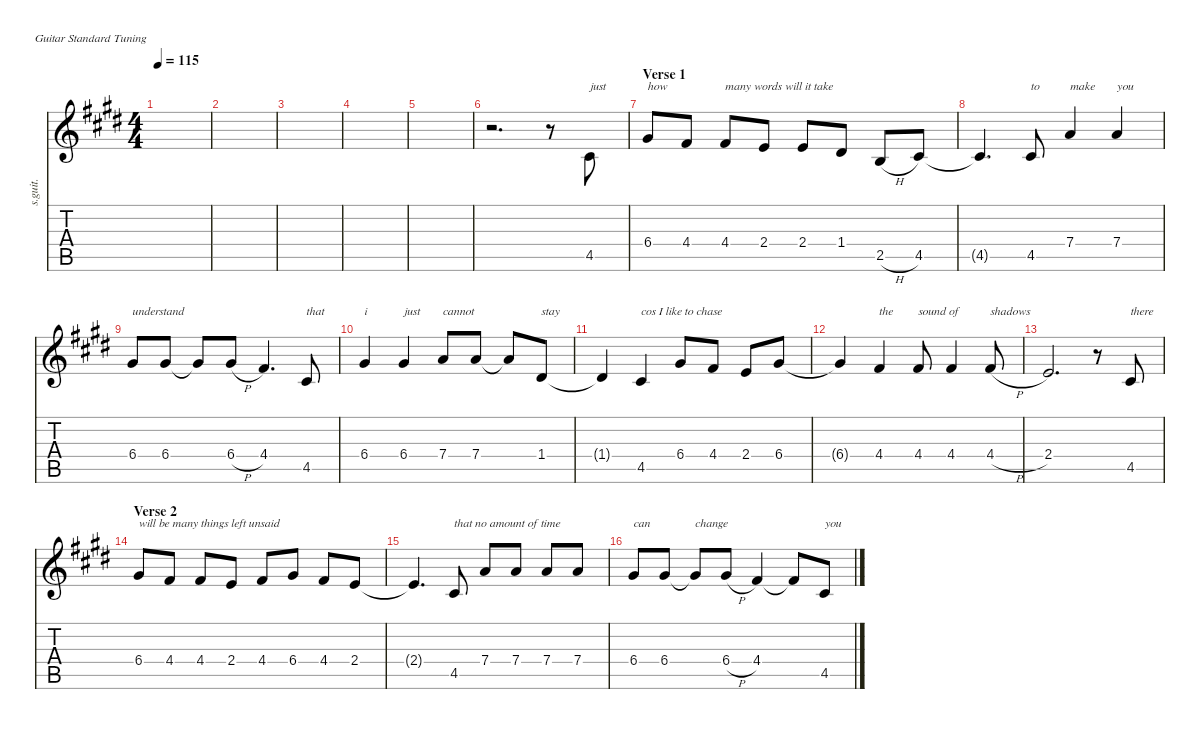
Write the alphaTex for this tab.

\defaultSystemsLayout 4
\hideDynamics
\bracketExtendMode nobrackets
\otherSystemsTrackNameOrientation horizontal
\track ("Steel Guitar" "s.guit.") {instrument acousticguitarsteel}
\staff {score tabs}
\tuning (E4 B3 G3 D3 A2 E2)
\ts (4 4)
\tempo 115
\clef g2
\ks e
|
|
|
|
|
r.2{d beam Down} r.8{beam Down} 4.5{acc #}.8{txt "just" beam Up} |
\section ("" "Verse 1")
6.4{acc #}.8{txt "how" beam Up} 4.4{acc #}.8{beam Up} 4.4{acc #}.8{txt "many words will it take" beam Up} 2.4{acc forcenatural}.8{beam Up} 2.4{acc forcenatural}.8{beam Up} 1.4{acc #}.8{beam Up} 2.5{h acc forcenatural}.8{beam Up} 4.5{acc #}.8{beam Up} |
4.5{t acc #}.4{d beam Up} 4.5{acc #}.8{txt "to" beam Up} 7.4{acc forcenatural}.4{txt "make" beam Up} 7.4{acc forcenatural}.4{txt "you" beam Up} |
6.4{acc #}.8{txt "understand" beam Up} 6.4{acc #}.8{beam Up} 6.4{t acc #}.8{beam Up} 6.4{h acc #}.8{beam Up} 4.4{acc #}.4{d beam Up} 4.5{acc #}.8{txt "that" beam Up} |
6.4{acc #}.4{txt "i " beam Up} 6.4{acc #}.4{txt "just" beam Up} 7.4{acc forcenatural}.8{txt "cannot" beam Up} 7.4{acc forcenatural}.8{beam Up} 7.4{t acc forcenatural}.8{beam Up} 1.4{acc #}.8{txt "stay" beam Up} |
1.4{t acc #}.4{beam Up} 4.5{acc #}.4{txt "cos I like to chase" beam Up} 6.4{acc #}.8{beam Up} 4.4{acc #}.8{beam Up} 2.4{acc forcenatural}.8{beam Up} 6.4{acc #}.8{beam Up} |
6.4{t acc #}.4{beam Up} 4.4{acc #}.4{txt "the" beam Up} 4.4{acc #}.8{txt "sound of" beam Up} 4.4{acc #}.4{beam Up} 4.4{h acc #}.8{txt "shadows" beam Up} |
2.4{acc forcenatural}.2{d beam Up} r.8{beam Up} 4.5{acc #}.8{txt "there" beam Up} |
\section ("" "Verse 2")
6.4{acc #}.8{txt "will be many things left unsaid" beam Up} 4.4{acc #}.8{beam Up} 4.4{acc #}.8{beam Up} 2.4{acc forcenatural}.8{beam Up} 4.4{acc #}.8{beam Up} 6.4{acc #}.8{beam Up} 4.4{acc #}.8{beam Up} 2.4{acc forcenatural}.8{beam Up} |
2.4{t acc forcenatural}.4{d beam Up} 4.5{acc #}.8{txt "that no amount of time" beam Up} 7.4{acc forcenatural}.8{beam Up} 7.4{acc forcenatural}.8{beam Up} 7.4{acc forcenatural}.8{beam Up} 7.4{acc forcenatural}.8{beam Up} |
6.4{acc #}.8{txt "can" beam Up} 6.4{acc #}.8{beam Up} 6.4{t acc #}.8{txt "change" beam Up} 6.4{h acc #}.8{beam Up} 4.4{acc #}.4{beam Up} 4.4{t acc #}.8{beam Up} 4.5{acc #}.8{txt "you" beam Up}
